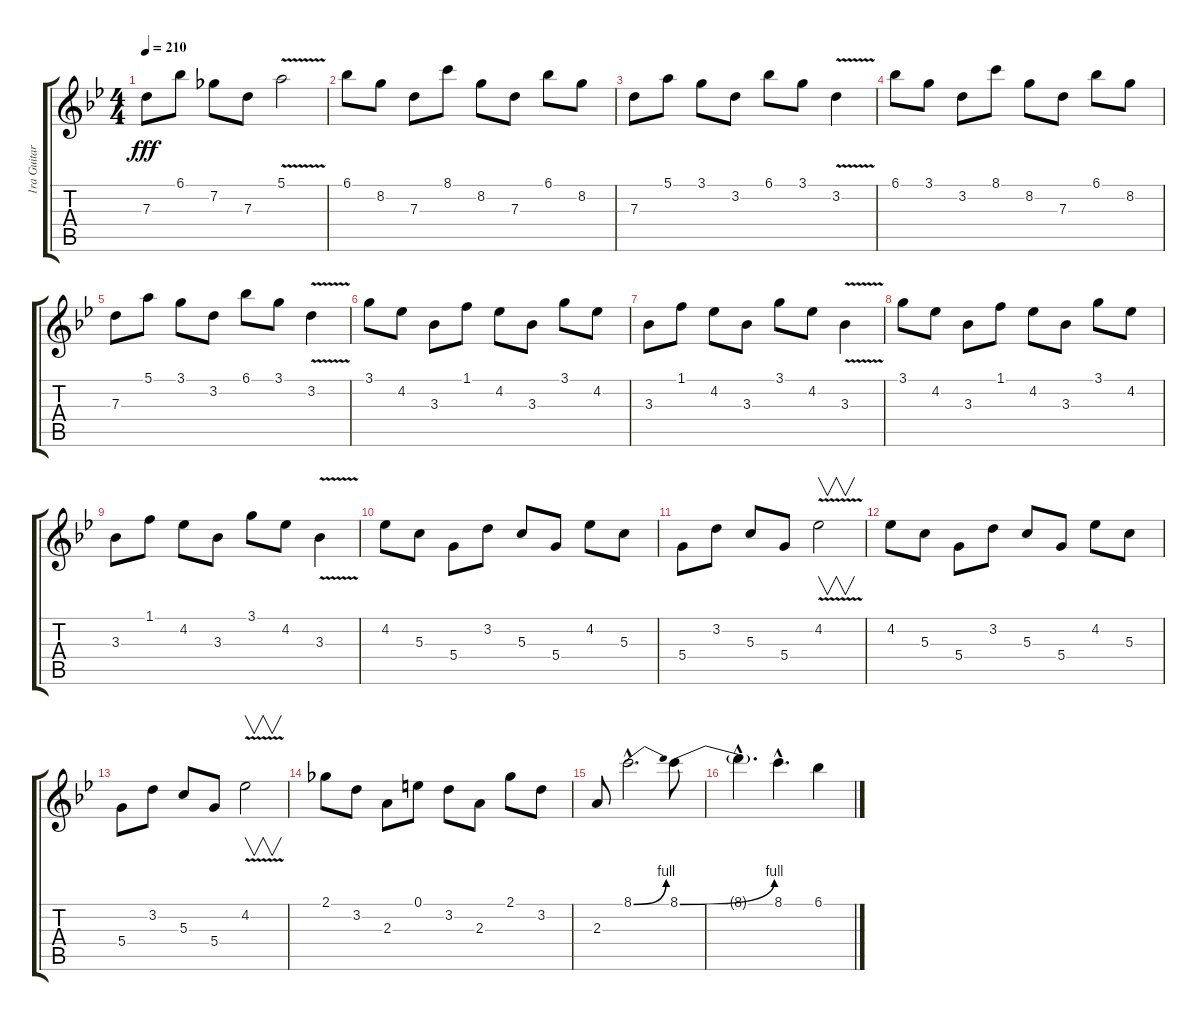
\track ("1ra Guitarra" "1ra Guitar") {instrument overdrivenguitar}
\staff {score tabs}
\tuning (E4 B3 G3 D3 A2 E2) {hide}
\ts (4 4)
\tempo 210
\clef g2
\ks gminor
7.3.8{dy fff} 6.1.8 7.2.8 7.3.8 5.1{v}.2 |
6.1.8 8.2.8 7.3.8 8.1.8 8.2.8 7.3.8 6.1.8 8.2.8 |
7.3.8 5.1.8 3.1.8 3.2.8 6.1.8 3.1.8 3.2{v}.4 |
6.1.8 3.1.8 3.2.8 8.1.8 8.2.8 7.3.8 6.1.8 8.2.8 |
7.3.8 5.1.8 3.1.8 3.2.8 6.1.8 3.1.8 3.2{v}.4 |
3.1.8 4.2.8 3.3.8 1.1.8 4.2.8 3.3.8 3.1.8 4.2.8 |
3.3.8 1.1.8 4.2.8 3.3.8 3.1.8 4.2.8 3.3{v}.4 |
3.1.8 4.2.8 3.3.8 1.1.8 4.2.8 3.3.8 3.1.8 4.2.8 |
3.3.8 1.1.8 4.2.8 3.3.8 3.1.8 4.2.8 3.3{v}.4 |
4.2.8 5.3.8 5.4.8 3.2.8 5.3.8 5.4.8 4.2.8 5.3.8 |
5.4.8 3.2.8 5.3.8 5.4.8 4.2{v}.2{v} |
4.2.8 5.3.8 5.4.8 3.2.8 5.3.8 5.4.8 4.2.8 5.3.8 |
5.4.8 3.2.8 5.3.8 5.4.8 4.2{v}.2{v} |
2.1.8 3.2.8 2.3.8 0.1.8 3.2.8 2.3.8 2.1.8 3.2.8 |
2.3.8 8.1{be (bend 0 0 60 4) hac}.2{d} 8.1{be (bend 0 0 60 4)}.8 |
8.1{hac t}.4{d} 8.1{hac}.4{d} 6.1.4
